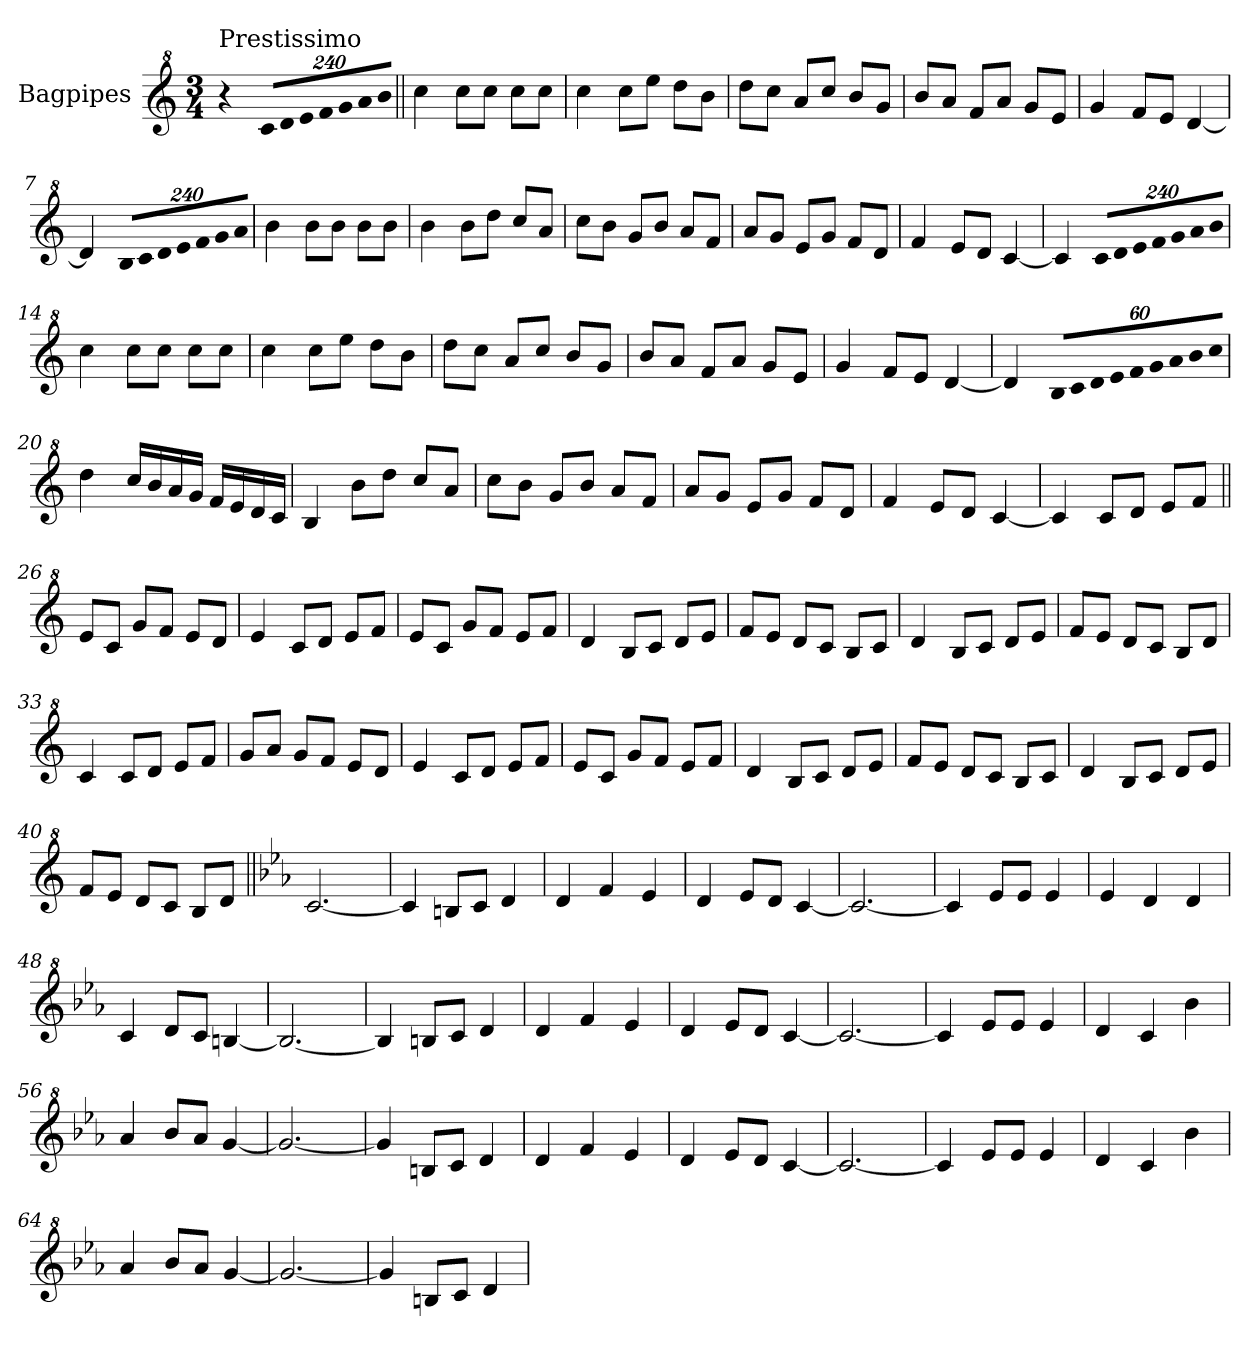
**kern
*part1
*staff1
*I"Bagpipes
*I'Bag
*clefG^2
*k[]
*C:
*M3/4
=1
!LO:TX:a:t=Prestissimo
4r
*Xbrackettup
!LO:N:vis=8
1920%137cc/L
!LO:N:vis=8
1920%137dd/
!LO:N:vis=8
1920%137ee/
!LO:N:vis=8
1920%137ff/
!LO:N:vis=8
1920%137gg/
!LO:N:vis=8
1920%137aa/
!LO:N:vis=8
1920%137bb/J
=2||
4ccc\
8ccc\L
8ccc\J
8ccc\L
8ccc\J
=3
4ccc\
8ccc\L
8eee\J
8ddd\L
8bb\J
=4
8ddd\L
8ccc\J
8aa/L
8ccc/J
8bb/L
8gg/J
=5
8bb/L
8aa/J
8ff/L
8aa/J
8gg/L
8ee/J
=6
4gg/
8ff/L
8ee/J
[4dd/
!!LO:LB:g=z
=7
4dd/]
!LO:N:vis=8
1920%137b/L
!LO:N:vis=8
1920%137cc/
!LO:N:vis=8
1920%137dd/
!LO:N:vis=8
1920%137ee/
!LO:N:vis=8
1920%137ff/
!LO:N:vis=8
1920%137gg/
!LO:N:vis=8
1920%137aa/J
=8
4bb\
8bb\L
8bb\J
8bb\L
8bb\J
=9
4bb\
8bb\L
8ddd\J
8ccc/L
8aa/J
=10
8ccc\L
8bb\J
8gg/L
8bb/J
8aa/L
8ff/J
=11
8aa/L
8gg/J
8ee/L
8gg/J
8ff/L
8dd/J
=12
4ff/
8ee/L
8dd/J
[4cc/
!!LO:LB:g=z
=13
4cc/]
!LO:N:vis=8
1920%137cc/L
!LO:N:vis=8
1920%137dd/
!LO:N:vis=8
1920%137ee/
!LO:N:vis=8
1920%137ff/
!LO:N:vis=8
1920%137gg/
!LO:N:vis=8
1920%137aa/
!LO:N:vis=8
1920%137bb/J
=14
4ccc\
8ccc\L
8ccc\J
8ccc\L
8ccc\J
=15
4ccc\
8ccc\L
8eee\J
8ddd\L
8bb\J
=16
8ddd\L
8ccc\J
8aa/L
8ccc/J
8bb/L
8gg/J
=17
8bb/L
8aa/J
8ff/L
8aa/J
8gg/L
8ee/J
=18
4gg/
8ff/L
8ee/J
[4dd/
!!LO:LB:g=z
=19
4dd/]
!LO:N:vis=16
960%53b/LL
!LO:N:vis=16
960%53cc/
!LO:N:vis=16
960%53dd/
!LO:N:vis=16
960%53ee/
!LO:N:vis=16
960%53ff/
!LO:N:vis=16
960%53gg/
!LO:N:vis=16
960%53aa/
!LO:N:vis=16
960%53bb/
!LO:N:vis=16
960%53ccc/JJ
=20
4ddd\
16ccc/LL
16bb/
16aa/
16gg/JJ
16ff/LL
16ee/
16dd/
16cc/JJ
=21
4b/
8bb\L
8ddd\J
8ccc/L
8aa/J
=22
8ccc\L
8bb\J
8gg/L
8bb/J
8aa/L
8ff/J
=23
8aa/L
8gg/J
8ee/L
8gg/J
8ff/L
8dd/J
=24
4ff/
8ee/L
8dd/J
[4cc/
!!LO:LB:g=z
=25
4cc/]
8cc/L
8dd/J
8ee/L
8ff/J
=26||
8ee/L
8cc/J
8gg/L
8ff/J
8ee/L
8dd/J
=27
4ee/
8cc/L
8dd/J
8ee/L
8ff/J
=28
8ee/L
8cc/J
8gg/L
8ff/J
8ee/L
8ff/J
=29
4dd/
8b/L
8cc/J
8dd/L
8ee/J
=30
8ff/L
8ee/J
8dd/L
8cc/J
8b/L
8cc/J
=31
4dd/
8b/L
8cc/J
8dd/L
8ee/J
!!LO:LB:g=z
=32
8ff/L
8ee/J
8dd/L
8cc/J
8b/L
8dd/J
=33
4cc/
8cc/L
8dd/J
8ee/L
8ff/J
=34
8gg/L
8aa/J
8gg/L
8ff/J
8ee/L
8dd/J
=35
4ee/
8cc/L
8dd/J
8ee/L
8ff/J
=36
8ee/L
8cc/J
8gg/L
8ff/J
8ee/L
8ff/J
=37
4dd/
8b/L
8cc/J
8dd/L
8ee/J
=38
8ff/L
8ee/J
8dd/L
8cc/J
8b/L
8cc/J
!!LO:LB:g=z
=39
4dd/
8b/L
8cc/J
8dd/L
8ee/J
=40
8ff/L
8ee/J
8dd/L
8cc/J
8b/L
8dd/J
=41||
*k[b-e-a-]
*E-:
[2.cc/
=42
4cc/]
8bn/L
8cc/J
4dd/
=43
4dd/
4ff/
4ee-/
=44
4dd/
8ee-/L
8dd/J
[4cc/
=45
2.cc/_
=46
4cc/]
8ee-/L
8ee-/J
4ee-/
=47
4ee-/
4dd/
4dd/
!!LO:LB:g=z
=48
4cc/
8dd/L
8cc/J
[4bn/
=49
2.b/_
=50
4b/]
8bn/L
8cc/J
4dd/
=51
4dd/
4ff/
4ee-/
=52
4dd/
8ee-/L
8dd/J
[4cc/
=53
2.cc/_
=54
4cc/]
8ee-/L
8ee-/J
4ee-/
=55
4dd/
4cc/
4bb-\
=56
4aa-/
8bb-/L
8aa-/J
[4gg/
=57
2.gg/_
!!LO:LB:g=z
=58
4gg/]
8bn/L
8cc/J
4dd/
=59
4dd/
4ff/
4ee-/
=60
4dd/
8ee-/L
8dd/J
[4cc/
=61
2.cc/_
=62
4cc/]
8ee-/L
8ee-/J
4ee-/
=63
4dd/
4cc/
4bb-\
=64
4aa-/
8bb-/L
8aa-/J
[4gg/
=65
2.gg/_
=66
4gg/]
8bn/L
8cc/J
4dd/
=
*-
